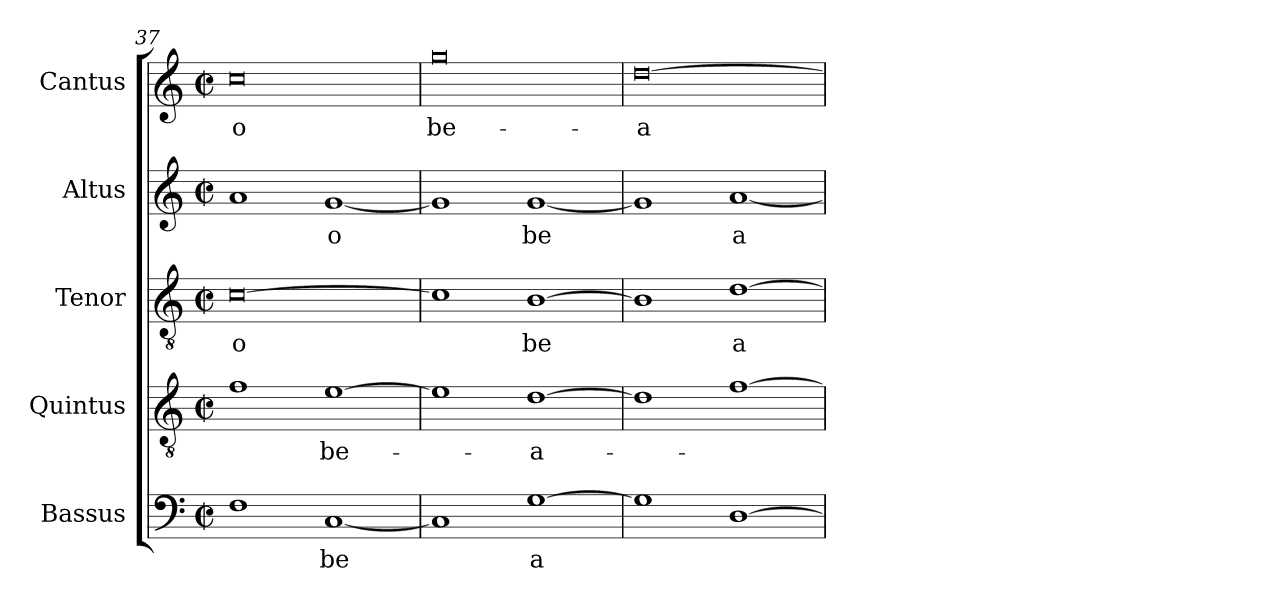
**kern	**text	**kern	**text	**kern	**text	**kern	**text	**kern	**text
*part5	*part5	*part4	*part4	*part3	*part3	*part2	*part2	*part1	*part1
*staff5	*staff5	*staff4	*staff4	*staff3	*staff3	*staff2	*staff2	*staff1	*staff1
*I"Bassus	*	*I"Quintus	*	*I"Tenor	*	*I"Altus	*	*I"Cantus	*
*clefF4	*	*clefGv2	*	*clefGv2	*	*clefG2	*	*clefG2	*
*M2/2	*	*M2/2	*	*M2/2	*	*M2/2	*	*M2/2	*
*met(c|)	*	*met(c|)	*	*met(c|)	*	*met(c|)	*	*met(c|)	*
=37	=37	=37	=37	=37	=37	=37	=37	=37	=37
!	!	!	!	!	!LO:LY:b:rj	!	!	!	!LO:LY:b:cj
1F	.	1f	.	[>0c	o	1a	.	0cc	o
!	!LO:LY:b:cj	!	!LO:LY:b:cj	!	!	!	!LO:LY:b:rj	!	!
[<1C	be	[>1e	be-	.	.	[<1g	o	.	.
=38	=38	=38	=38	=38	=38	=38	=38	=38	=38
!	!	!	!	!	!	!	!	!	!LO:LY:b:cj
1C]	.	1e]	.	1c]	.	1g]	.	0gg	be-
!	!LO:LY:b:rj	!	!LO:LY:b:rj	!	!LO:LY:b:cj	!	!LO:LY:b:cj	!	!
[>1G	a	[>1d	-a-	[>1B	be	[<1g	be	.	.
=39	=39	=39	=39	=39	=39	=39	=39	=39	=39
!	!	!	!	!	!	!	!	!	!LO:LY:b:rj
1G]	.	1d]	.	1B]	.	1g]	.	[>0dd	-a-
!	!	!	!	!	!LO:LY:b:rj	!	!LO:LY:b:rj	!	!
[>1D	.	[>1f	.	[>1d	a	[>1a	a	.	.
=	=	=	=	=	=	=	=	=	=
*-	*-	*-	*-	*-	*-	*-	*-	*-	*-
